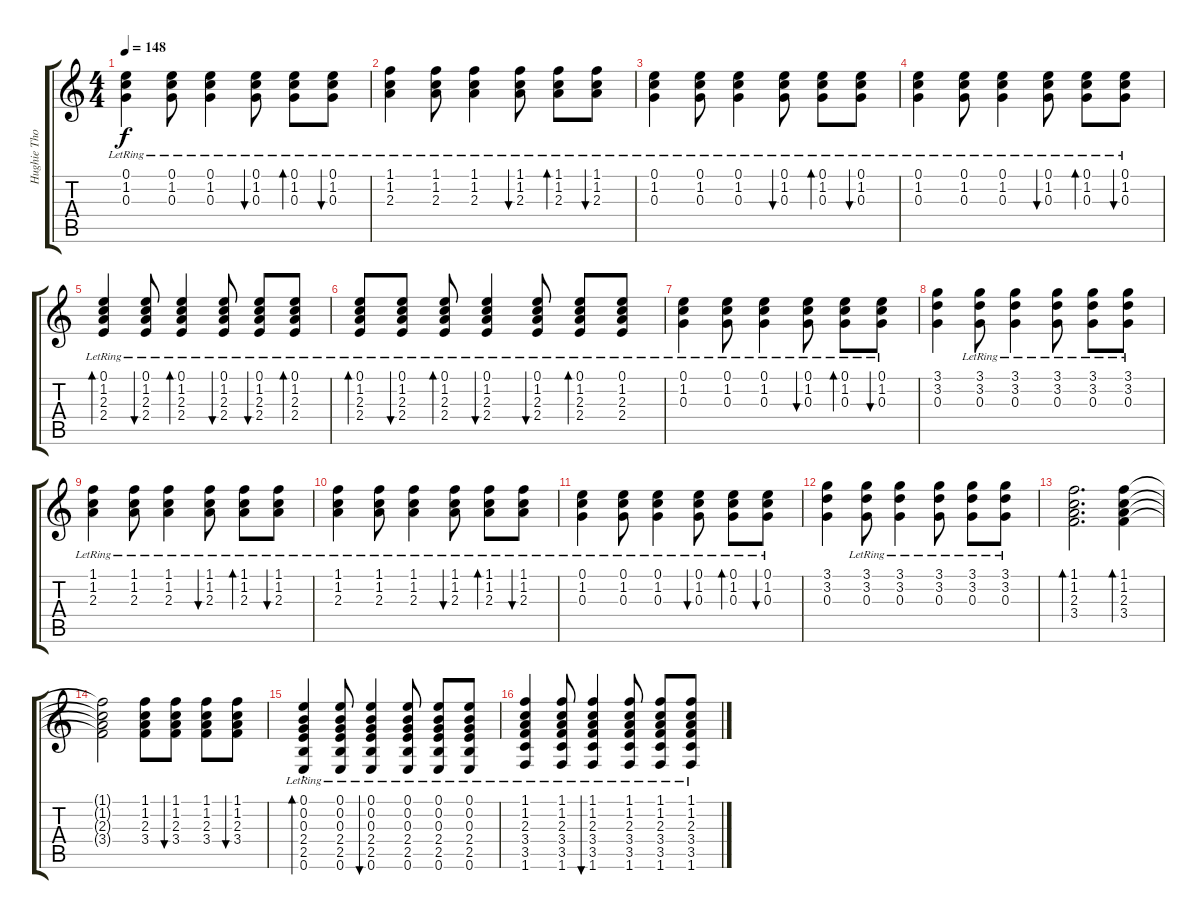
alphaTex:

\track ("Hughie Thomasson Guitar" "Hughie Tho") {instrument overdrivenguitar}
\staff {score tabs}
\tuning (E4 B3 G3 D3 A2 E2) {hide}
\ts (4 4)
\tempo 148
\clef g2
\ks c
(0.1 1.2 0.3{lr}).4{dy f} (0.1 1.2{lr} 0.3{lr}).8 (0.1{lr} 1.2{lr} 0.3{lr}).4 (0.1{lr} 1.2{lr} 0.3{lr}).8{bu 60} (0.1{lr} 1.2{lr} 0.3{lr}).8{bd 60} (0.1 1.2 0.3{lr}).8{bu 60} |
(1.1{lr} 1.2{lr} 2.3{lr}).4 (1.1{lr} 1.2{lr} 2.3{lr}).8 (1.1{lr} 1.2{lr} 2.3{lr}).4 (1.1{lr} 1.2{lr} 2.3{lr}).8{bu 60} (1.1{lr} 1.2{lr} 2.3{lr}).8{bd 60} (1.1 1.2 2.3{lr}).8{bu 60} |
(0.1 1.2 0.3{lr}).4 (0.1 1.2{lr} 0.3{lr}).8 (0.1{lr} 1.2{lr} 0.3{lr}).4 (0.1{lr} 1.2{lr} 0.3{lr}).8{bu 60} (0.1{lr} 1.2{lr} 0.3{lr}).8{bd 60} (0.1 1.2 0.3{lr}).8{bu 60} |
(0.1 1.2 0.3{lr}).4 (0.1 1.2{lr} 0.3{lr}).8 (0.1{lr} 1.2{lr} 0.3{lr}).4 (0.1{lr} 1.2{lr} 0.3{lr}).8{bu 60} (0.1{lr} 1.2{lr} 0.3{lr}).8{bd 60} (0.1 1.2 0.3{lr}).8{bu 60} |
(0.1{lr} 1.2{lr} 2.3{lr} 2.4{lr}).4{bd 60} (0.1{lr} 1.2{lr} 2.3{lr} 2.4{lr}).8{bu 60} (0.1{lr} 1.2{lr} 2.3{lr} 2.4{lr}).4{bd 60} (0.1{lr} 1.2{lr} 2.3{lr} 2.4{lr}).8{bu 60} (0.1{lr} 1.2{lr} 2.3{lr} 2.4{lr}).8{bu 60} (0.1 1.2 2.3 2.4{lr}).8{bd 60} |
(0.1{lr} 1.2{lr} 2.3{lr} 2.4{lr}).8{bd 60} (0.1{lr} 1.2{lr} 2.3{lr} 2.4{lr}).8{bu 60} (0.1{lr} 1.2{lr} 2.3{lr} 2.4{lr}).8{bd 60} (0.1{lr} 1.2{lr} 2.3{lr} 2.4{lr}).4{bu 60} (0.1{lr} 1.2{lr} 2.3{lr} 2.4{lr}).8{bu 60} (0.1 1.2 2.3 2.4{lr}).8{bd 60} (0.1{lr} 1.2 2.3 2.4).8 |
(0.1 1.2 0.3{lr}).4 (0.1 1.2{lr} 0.3{lr}).8 (0.1{lr} 1.2{lr} 0.3{lr}).4 (0.1{lr} 1.2{lr} 0.3{lr}).8{bu 60} (0.1{lr} 1.2{lr} 0.3{lr}).8{bd 60} (0.1 1.2 0.3{lr}).8{bu 60} |
(3.1 3.2 0.3).4 (3.1{lr} 3.2{lr} 0.3{lr}).8 (3.1{lr} 3.2{lr} 0.3{lr}).4 (3.1{lr} 3.2{lr} 0.3{lr}).8 (3.1{lr} 3.2{lr} 0.3{lr}).8 (3.1{lr} 3.2 0.3).8 |
(1.1{lr} 1.2{lr} 2.3{lr}).4 (1.1{lr} 1.2{lr} 2.3{lr}).8 (1.1{lr} 1.2{lr} 2.3{lr}).4 (1.1{lr} 1.2{lr} 2.3{lr}).8{bu 60} (1.1{lr} 1.2{lr} 2.3{lr}).8{bd 60} (1.1 1.2 2.3{lr}).8{bu 60} |
(1.1{lr} 1.2{lr} 2.3{lr}).4 (1.1{lr} 1.2{lr} 2.3{lr}).8 (1.1{lr} 1.2{lr} 2.3{lr}).4 (1.1{lr} 1.2{lr} 2.3{lr}).8{bu 60} (1.1{lr} 1.2{lr} 2.3{lr}).8{bd 60} (1.1 1.2 2.3{lr}).8{bu 60} |
(0.1 1.2 0.3{lr}).4 (0.1 1.2{lr} 0.3{lr}).8 (0.1{lr} 1.2{lr} 0.3{lr}).4 (0.1{lr} 1.2{lr} 0.3{lr}).8{bu 60} (0.1{lr} 1.2{lr} 0.3{lr}).8{bd 60} (0.1 1.2 0.3{lr}).8{bu 60} |
(3.1 3.2 0.3).4 (3.1{lr} 3.2{lr} 0.3{lr}).8 (3.1{lr} 3.2{lr} 0.3{lr}).4 (3.1{lr} 3.2{lr} 0.3{lr}).8 (3.1{lr} 3.2{lr} 0.3{lr}).8 (3.1{lr} 3.2 0.3).8 |
(1.1 1.2 2.3 3.4).2{d bd 120} (1.1 1.2 2.3 3.4).4{bd 120} |
(1.1{t} 1.2{t} 2.3{t} 3.4{t}).2 (1.1 1.2 2.3 3.4).8 (1.1 1.2 2.3 3.4).8{bu 120} (1.1 1.2 2.3 3.4).8 (1.1 1.2 2.3 3.4).8{bu 120} |
(0.1 0.2{lr} 0.3{st lr} 2.4{lr} 2.5{lr} 0.6).4{bd 240 volume 8 balance 0 instrument electricguitarclean} (0.1 0.2{lr} 0.3{lr} 2.4{lr} 2.5{lr} 0.6).8 (0.1 0.2{lr} 0.3{lr} 2.4{lr} 2.5{lr} 0.6).4{bu 60} (0.1{lr} 0.2{lr} 0.3{lr} 2.4{lr} 2.5{lr} 0.6).8 (0.1{lr} 0.2{lr} 0.3{lr} 2.4{lr} 2.5{lr} 0.6).8 (0.1{lr} 0.2{lr} 0.3{lr} 2.4{lr} 2.5{lr} 0.6).8 |
(1.1{lr} 1.2{lr} 2.3{lr} 3.4{lr} 3.5{lr} 1.6{lr}).4 (1.1{lr} 1.2{lr} 2.3{lr} 3.4{lr} 3.5{lr} 1.6{lr}).8 (1.1{lr} 1.2{lr} 2.3{lr} 3.4{lr} 3.5{lr} 1.6{lr}).4{bu 60} (1.1{lr} 1.2{lr} 2.3{lr} 3.4{lr} 3.5{lr} 1.6{lr}).8 (1.1{lr} 1.2{lr} 2.3{lr} 3.4{lr} 3.5{lr} 1.6{lr}).8 (1.1{lr} 1.2{lr} 2.3{lr} 3.4{lr} 3.5{lr} 1.6{lr}).8
